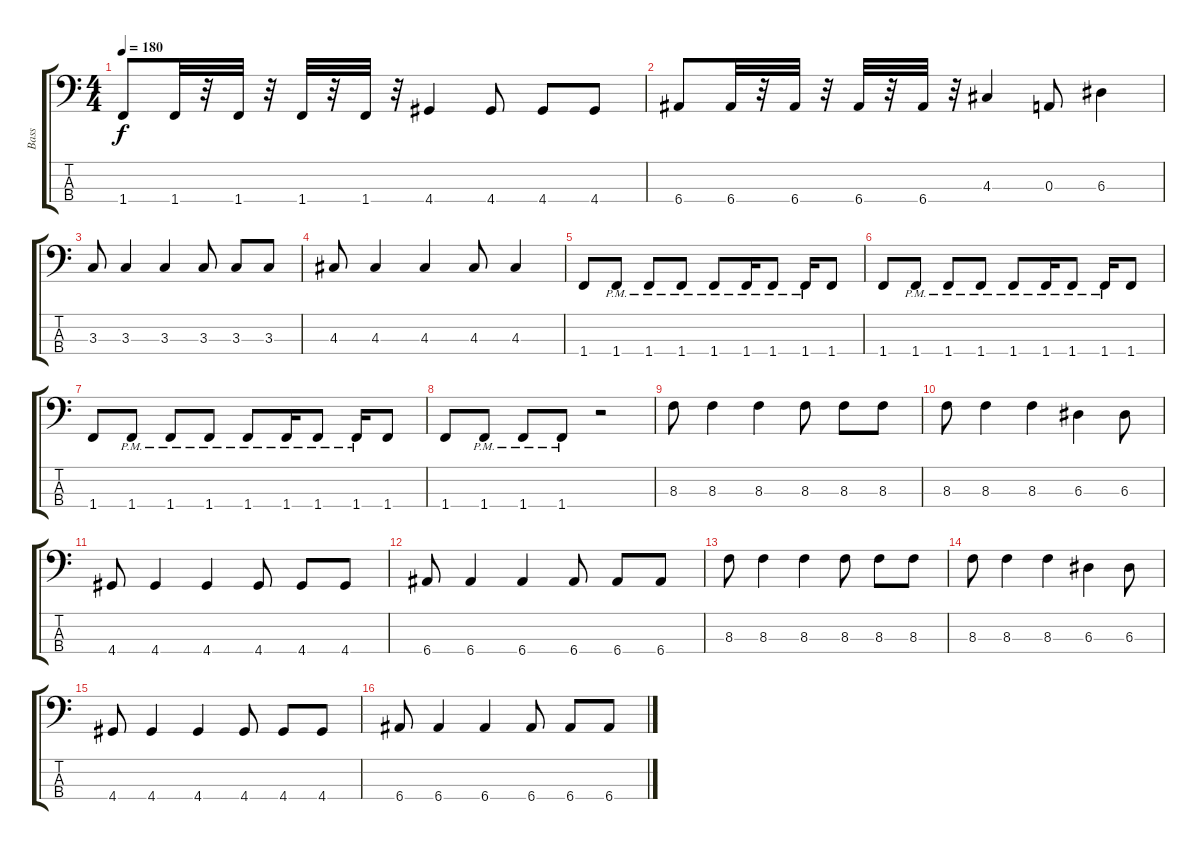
\track ("Bass" "Bass") {instrument electricbassfinger}
\staff {score tabs}
\tuning (G2 D2 A1 E1) {hide}
\ts (4 4)
\tempo 180
\clef f4
\ks c
1.4.8{dy f} 1.4.32 r.32 1.4.32 r.32 1.4.32 r.32 1.4.32 r.32 4.4.4 4.4.8 4.4.8 4.4.8 |
6.4.8 6.4.32 r.32 6.4.32 r.32 6.4.32 r.32 6.4.32 r.32 4.3.4 0.3.8 6.3.4 |
3.3.8 3.3.4 3.3.4 3.3.8 3.3.8 3.3.8 |
4.3.8 4.3.4 4.3.4 4.3.8 4.3.4 |
1.4.8 1.4{pm}.8 1.4{pm}.8 1.4{pm}.8 1.4{pm}.8 1.4{pm}.16 1.4{pm}.8 1.4{pm}.16 1.4.8 |
1.4.8 1.4{pm}.8 1.4{pm}.8 1.4{pm}.8 1.4{pm}.8 1.4{pm}.16 1.4{pm}.8 1.4{pm}.16 1.4.8 |
1.4.8 1.4{pm}.8 1.4{pm}.8 1.4{pm}.8 1.4{pm}.8 1.4{pm}.16 1.4{pm}.8 1.4{pm}.16 1.4.8 |
1.4.8 1.4{pm}.8 1.4{pm}.8 1.4{pm}.8 r.2 |
8.3.8 8.3.4 8.3.4 8.3.8 8.3.8 8.3.8 |
8.3.8 8.3.4 8.3.4 6.3.4 6.3.8 |
4.4.8 4.4.4 4.4.4 4.4.8 4.4.8 4.4.8 |
6.4.8 6.4.4 6.4.4 6.4.8 6.4.8 6.4.8 |
8.3.8 8.3.4 8.3.4 8.3.8 8.3.8 8.3.8 |
8.3.8 8.3.4 8.3.4 6.3.4 6.3.8 |
4.4.8 4.4.4 4.4.4 4.4.8 4.4.8 4.4.8 |
6.4.8 6.4.4 6.4.4 6.4.8 6.4.8 6.4.8
